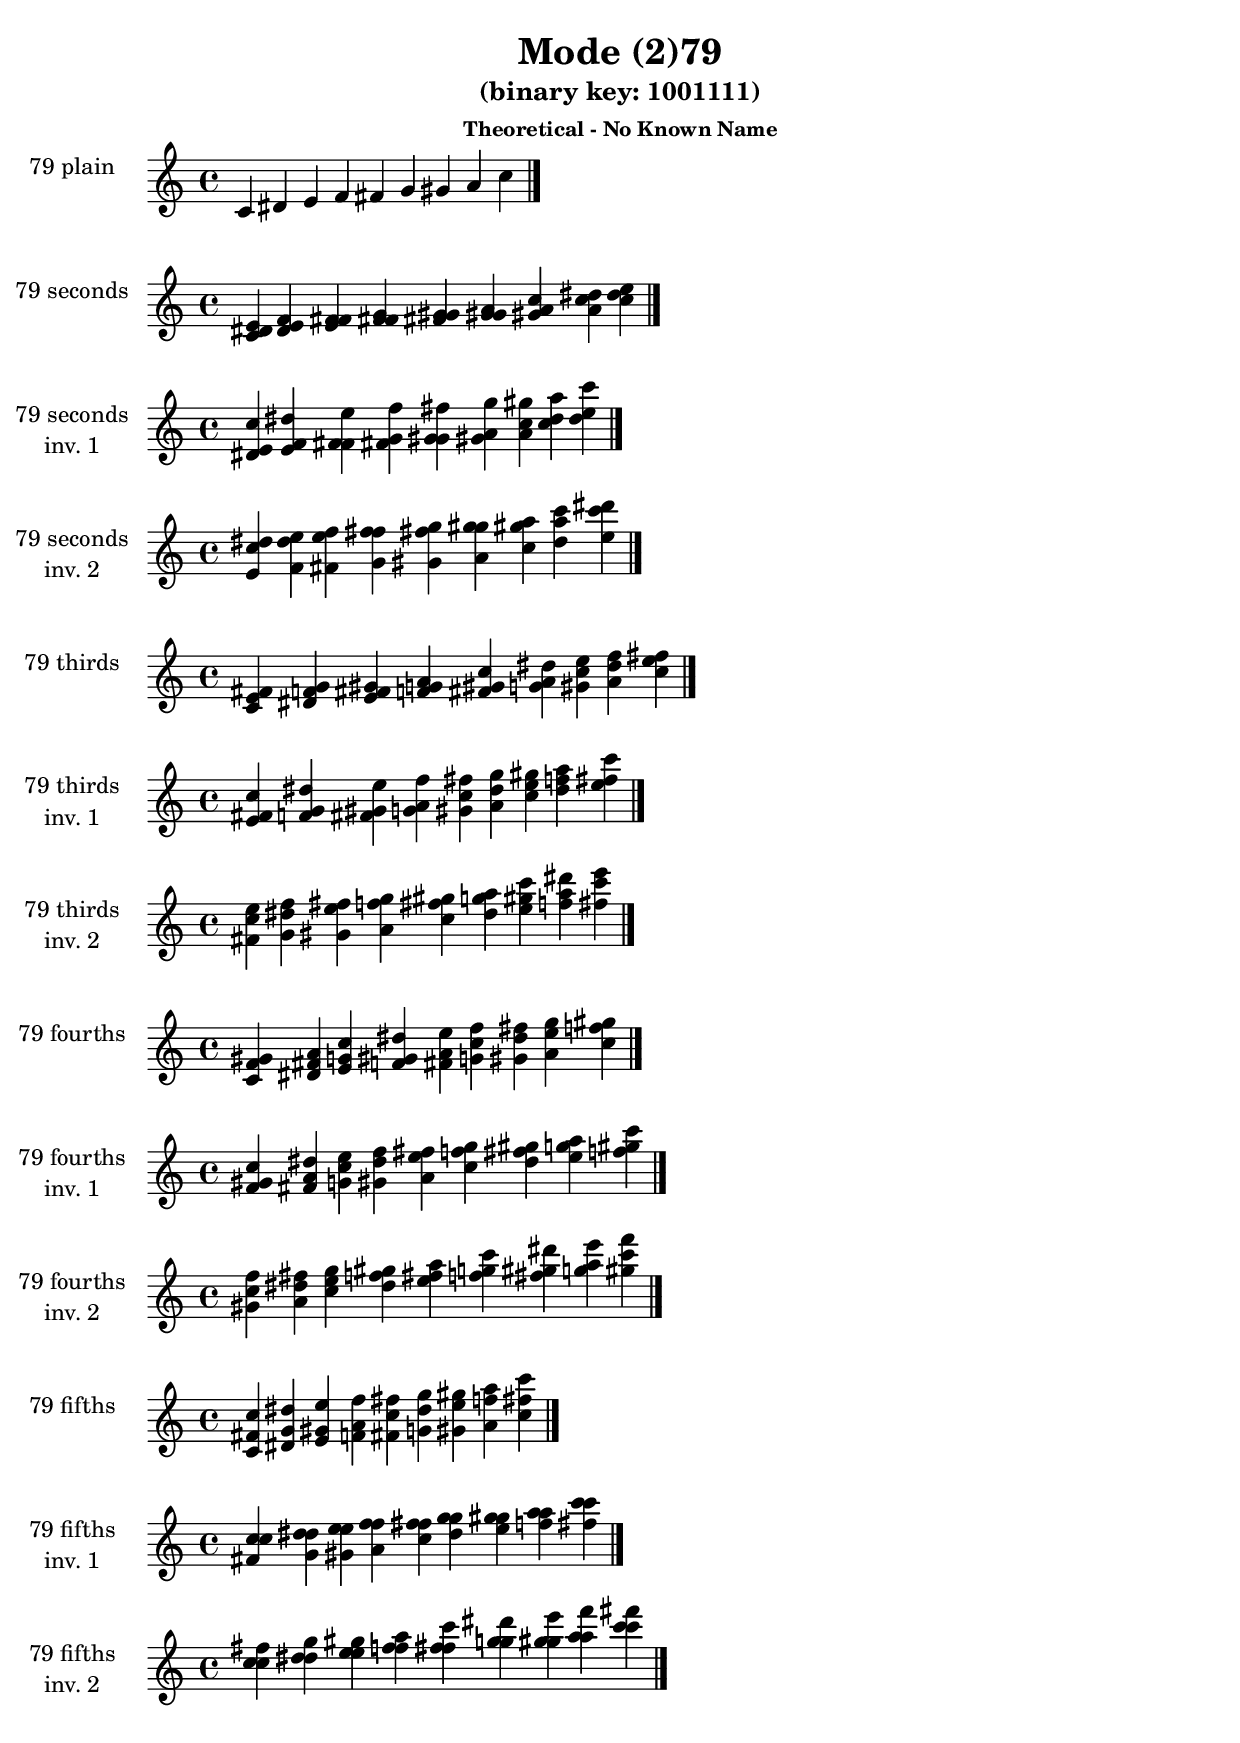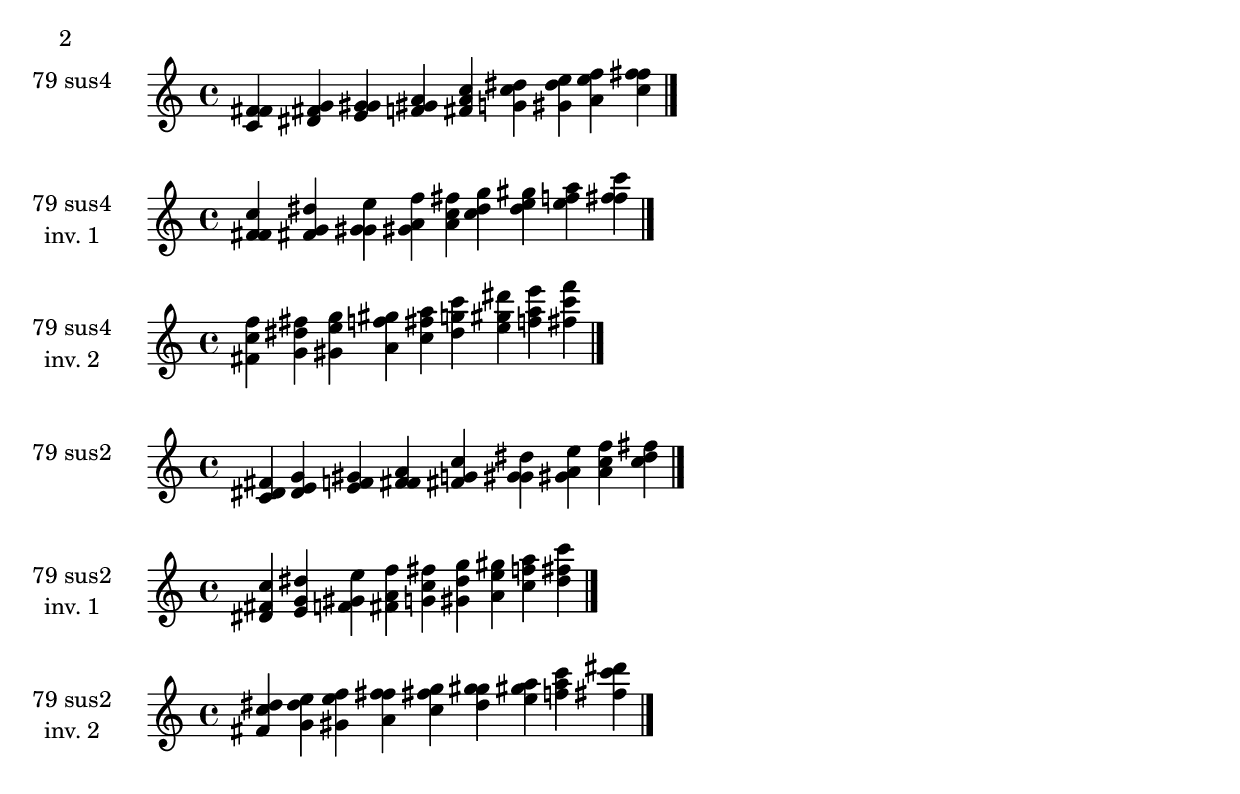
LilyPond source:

\version "2.19.0"

\header {
  title = "Mode (2)79"
  subtitle = "(binary key: 1001111)"
  subsubtitle =  \markup { \left-align \column {
      "Theoretical - No Known Name"
    }
  }
 %% Remove default LilyPond tagline
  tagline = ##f
}

\paper {
  #(set-paper-size "a4")
}

global = {
  \key c \major
  \time 4/4
  \tempo 4=100
}

\book {
  \score {
    \new Staff \with {
      instrumentName =  \markup { \column {
         \hcenter-in #14 \line { 79 plain }
         \hcenter-in #14 \line {  } } }
      midiInstrument = "oboe"
    } { \accidentalStyle "default"
        \cadenzaOn c' dis' e' f' fis' g' gis' a' c''  \cadenzaOff \bar "|." }
    \layout { }
  }
  \score {
    \new Staff \with {
      instrumentName =  \markup { \column {
         \hcenter-in #14 \line { 79 seconds }
         \hcenter-in #14 \line {  } } }
      midiInstrument = "oboe"
    } { \accidentalStyle "default"
        \cadenzaOn <c' dis' e'> <dis' e' f'> <e' f' fis'> <f' fis' g'> <fis' g' gis'> <g' gis' a'> <gis' a' c''> <a' c'' dis''> <c'' dis'' e''>  \cadenzaOff \bar "|." }
    \layout { }
  }
  \score {
    \new Staff \with {
      instrumentName =  \markup { \column {
         \hcenter-in #14 \line { 79 seconds }
         \hcenter-in #14 \line { inv. 1 } } }
      midiInstrument = "oboe"
    } { \accidentalStyle "default"
        \cadenzaOn <dis' e' c''> <e' f' dis''> <f' fis' e''> <fis' g' f''> <g' gis' fis''> <gis' a' g''> <a' c'' gis''> <c'' dis'' a''> <dis'' e'' c'''>  \cadenzaOff \bar "|." }
    \layout { }
  }
  \score {
    \new Staff \with {
      instrumentName =  \markup { \column {
         \hcenter-in #14 \line { 79 seconds }
         \hcenter-in #14 \line { inv. 2 } } }
      midiInstrument = "oboe"
    } { \accidentalStyle "default"
        \cadenzaOn <e' c'' dis''> <f' dis'' e''> <fis' e'' f''> <g' f'' fis''> <gis' fis'' g''> <a' g'' gis''> <c'' gis'' a''> <dis'' a'' c'''> <e'' c''' dis'''>  \cadenzaOff \bar "|." }
    \layout { }
  }
  \score {
    \new Staff \with {
      instrumentName =  \markup { \column {
         \hcenter-in #14 \line { 79 thirds }
         \hcenter-in #14 \line {  } } }
      midiInstrument = "oboe"
    } { \accidentalStyle "default"
        \cadenzaOn <c' e' fis'> <dis' f' g'> <e' fis' gis'> <f' g' a'> <fis' gis' c''> <g' a' dis''> <gis' c'' e''> <a' dis'' f''> <c'' e'' fis''>  \cadenzaOff \bar "|." }
    \layout { }
  }
  \score {
    \new Staff \with {
      instrumentName =  \markup { \column {
         \hcenter-in #14 \line { 79 thirds }
         \hcenter-in #14 \line { inv. 1 } } }
      midiInstrument = "oboe"
    } { \accidentalStyle "default"
        \cadenzaOn <e' fis' c''> <f' g' dis''> <fis' gis' e''> <g' a' f''> <gis' c'' fis''> <a' dis'' g''> <c'' e'' gis''> <dis'' f'' a''> <e'' fis'' c'''>  \cadenzaOff \bar "|." }
    \layout { }
  }
  \score {
    \new Staff \with {
      instrumentName =  \markup { \column {
         \hcenter-in #14 \line { 79 thirds }
         \hcenter-in #14 \line { inv. 2 } } }
      midiInstrument = "oboe"
    } { \accidentalStyle "default"
        \cadenzaOn <fis' c'' e''> <g' dis'' f''> <gis' e'' fis''> <a' f'' g''> <c'' fis'' gis''> <dis'' g'' a''> <e'' gis'' c'''> <f'' a'' dis'''> <fis'' c''' e'''>  \cadenzaOff \bar "|." }
    \layout { }
  }
  \score {
    \new Staff \with {
      instrumentName =  \markup { \column {
         \hcenter-in #14 \line { 79 fourths }
         \hcenter-in #14 \line {  } } }
      midiInstrument = "oboe"
    } { \accidentalStyle "default"
        \cadenzaOn <c' f' gis'> <dis' fis' a'> <e' g' c''> <f' gis' dis''> <fis' a' e''> <g' c'' f''> <gis' dis'' fis''> <a' e'' g''> <c'' f'' gis''>  \cadenzaOff \bar "|." }
    \layout { }
  }
  \score {
    \new Staff \with {
      instrumentName =  \markup { \column {
         \hcenter-in #14 \line { 79 fourths }
         \hcenter-in #14 \line { inv. 1 } } }
      midiInstrument = "oboe"
    } { \accidentalStyle "default"
        \cadenzaOn <f' gis' c''> <fis' a' dis''> <g' c'' e''> <gis' dis'' f''> <a' e'' fis''> <c'' f'' g''> <dis'' fis'' gis''> <e'' g'' a''> <f'' gis'' c'''>  \cadenzaOff \bar "|." }
    \layout { }
  }
  \score {
    \new Staff \with {
      instrumentName =  \markup { \column {
         \hcenter-in #14 \line { 79 fourths }
         \hcenter-in #14 \line { inv. 2 } } }
      midiInstrument = "oboe"
    } { \accidentalStyle "default"
        \cadenzaOn <gis' c'' f''> <a' dis'' fis''> <c'' e'' g''> <dis'' f'' gis''> <e'' fis'' a''> <f'' g'' c'''> <fis'' gis'' dis'''> <g'' a'' e'''> <gis'' c''' f'''>  \cadenzaOff \bar "|." }
    \layout { }
  }
  \score {
    \new Staff \with {
      instrumentName =  \markup { \column {
         \hcenter-in #14 \line { 79 fifths }
         \hcenter-in #14 \line {  } } }
      midiInstrument = "oboe"
    } { \accidentalStyle "default"
        \cadenzaOn <c' fis' c''> <dis' g' dis''> <e' gis' e''> <f' a' f''> <fis' c'' fis''> <g' dis'' g''> <gis' e'' gis''> <a' f'' a''> <c'' fis'' c'''>  \cadenzaOff \bar "|." }
    \layout { }
  }
  \score {
    \new Staff \with {
      instrumentName =  \markup { \column {
         \hcenter-in #14 \line { 79 fifths }
         \hcenter-in #14 \line { inv. 1 } } }
      midiInstrument = "oboe"
    } { \accidentalStyle "default"
        \cadenzaOn <fis' c'' c''> <g' dis'' dis''> <gis' e'' e''> <a' f'' f''> <c'' fis'' fis''> <dis'' g'' g''> <e'' gis'' gis''> <f'' a'' a''> <fis'' c''' c'''>  \cadenzaOff \bar "|." }
    \layout { }
  }
  \score {
    \new Staff \with {
      instrumentName =  \markup { \column {
         \hcenter-in #14 \line { 79 fifths }
         \hcenter-in #14 \line { inv. 2 } } }
      midiInstrument = "oboe"
    } { \accidentalStyle "default"
        \cadenzaOn <c'' c'' fis''> <dis'' dis'' g''> <e'' e'' gis''> <f'' f'' a''> <fis'' fis'' c'''> <g'' g'' dis'''> <gis'' gis'' e'''> <a'' a'' f'''> <c''' c''' fis'''>  \cadenzaOff \bar "|." }
    \layout { }
  }
  \score {
    \new Staff \with {
      instrumentName =  \markup { \column {
         \hcenter-in #14 \line { 79 sus4 }
         \hcenter-in #14 \line {  } } }
      midiInstrument = "oboe"
    } { \accidentalStyle "default"
        \cadenzaOn <c' f' fis'> <dis' fis' g'> <e' g' gis'> <f' gis' a'> <fis' a' c''> <g' c'' dis''> <gis' dis'' e''> <a' e'' f''> <c'' f'' fis''>  \cadenzaOff \bar "|." }
    \layout { }
  }
  \score {
    \new Staff \with {
      instrumentName =  \markup { \column {
         \hcenter-in #14 \line { 79 sus4 }
         \hcenter-in #14 \line { inv. 1 } } }
      midiInstrument = "oboe"
    } { \accidentalStyle "default"
        \cadenzaOn <f' fis' c''> <fis' g' dis''> <g' gis' e''> <gis' a' f''> <a' c'' fis''> <c'' dis'' g''> <dis'' e'' gis''> <e'' f'' a''> <f'' fis'' c'''>  \cadenzaOff \bar "|." }
    \layout { }
  }
  \score {
    \new Staff \with {
      instrumentName =  \markup { \column {
         \hcenter-in #14 \line { 79 sus4 }
         \hcenter-in #14 \line { inv. 2 } } }
      midiInstrument = "oboe"
    } { \accidentalStyle "default"
        \cadenzaOn <fis' c'' f''> <g' dis'' fis''> <gis' e'' g''> <a' f'' gis''> <c'' fis'' a''> <dis'' g'' c'''> <e'' gis'' dis'''> <f'' a'' e'''> <fis'' c''' f'''>  \cadenzaOff \bar "|." }
    \layout { }
  }
  \score {
    \new Staff \with {
      instrumentName =  \markup { \column {
         \hcenter-in #14 \line { 79 sus2 }
         \hcenter-in #14 \line {  } } }
      midiInstrument = "oboe"
    } { \accidentalStyle "default"
        \cadenzaOn <c' dis' fis'> <dis' e' g'> <e' f' gis'> <f' fis' a'> <fis' g' c''> <g' gis' dis''> <gis' a' e''> <a' c'' f''> <c'' dis'' fis''>  \cadenzaOff \bar "|." }
    \layout { }
  }
  \score {
    \new Staff \with {
      instrumentName =  \markup { \column {
         \hcenter-in #14 \line { 79 sus2 }
         \hcenter-in #14 \line { inv. 1 } } }
      midiInstrument = "oboe"
    } { \accidentalStyle "default"
        \cadenzaOn <dis' fis' c''> <e' g' dis''> <f' gis' e''> <fis' a' f''> <g' c'' fis''> <gis' dis'' g''> <a' e'' gis''> <c'' f'' a''> <dis'' fis'' c'''>  \cadenzaOff \bar "|." }
    \layout { }
  }
  \score {
    \new Staff \with {
      instrumentName =  \markup { \column {
         \hcenter-in #14 \line { 79 sus2 }
         \hcenter-in #14 \line { inv. 2 } } }
      midiInstrument = "oboe"
    } { \accidentalStyle "default"
        \cadenzaOn <fis' c'' dis''> <g' dis'' e''> <gis' e'' f''> <a' f'' fis''> <c'' fis'' g''> <dis'' g'' gis''> <e'' gis'' a''> <f'' a'' c'''> <fis'' c''' dis'''>  \cadenzaOff \bar "|." }
    \layout { }
  }
}

\book {
  \bookOutputSuffix "plain_"
  \score {
    \new Staff \with {
      instrumentName =  \markup { \column {
         \hcenter-in #14 \line { 79 plain }
         \hcenter-in #14 \line {  } } }
      midiInstrument = "oboe"
    } { \accidentalStyle "default"
        \cadenzaOn c' dis' e' f' fis' g' gis' a' c''  \cadenzaOff \bar "|." }
    \midi { }
  }
}
\book {
  \bookOutputSuffix "seconds_"
  \score {
    \new Staff \with {
      instrumentName =  \markup { \column {
         \hcenter-in #14 \line { 79 seconds }
         \hcenter-in #14 \line {  } } }
      midiInstrument = "oboe"
    } { \accidentalStyle "default"
        \cadenzaOn <c' dis' e'> <dis' e' f'> <e' f' fis'> <f' fis' g'> <fis' g' gis'> <g' gis' a'> <gis' a' c''> <a' c'' dis''> <c'' dis'' e''>  \cadenzaOff \bar "|." }
    \midi { }
  }
}
\book {
  \bookOutputSuffix "seconds_inv. 1"
  \score {
    \new Staff \with {
      instrumentName =  \markup { \column {
         \hcenter-in #14 \line { 79 seconds }
         \hcenter-in #14 \line { inv. 1 } } }
      midiInstrument = "oboe"
    } { \accidentalStyle "default"
        \cadenzaOn <dis' e' c''> <e' f' dis''> <f' fis' e''> <fis' g' f''> <g' gis' fis''> <gis' a' g''> <a' c'' gis''> <c'' dis'' a''> <dis'' e'' c'''>  \cadenzaOff \bar "|." }
    \midi { }
  }
}
\book {
  \bookOutputSuffix "seconds_inv. 2"
  \score {
    \new Staff \with {
      instrumentName =  \markup { \column {
         \hcenter-in #14 \line { 79 seconds }
         \hcenter-in #14 \line { inv. 2 } } }
      midiInstrument = "oboe"
    } { \accidentalStyle "default"
        \cadenzaOn <e' c'' dis''> <f' dis'' e''> <fis' e'' f''> <g' f'' fis''> <gis' fis'' g''> <a' g'' gis''> <c'' gis'' a''> <dis'' a'' c'''> <e'' c''' dis'''>  \cadenzaOff \bar "|." }
    \midi { }
  }
}
\book {
  \bookOutputSuffix "thirds_"
  \score {
    \new Staff \with {
      instrumentName =  \markup { \column {
         \hcenter-in #14 \line { 79 thirds }
         \hcenter-in #14 \line {  } } }
      midiInstrument = "oboe"
    } { \accidentalStyle "default"
        \cadenzaOn <c' e' fis'> <dis' f' g'> <e' fis' gis'> <f' g' a'> <fis' gis' c''> <g' a' dis''> <gis' c'' e''> <a' dis'' f''> <c'' e'' fis''>  \cadenzaOff \bar "|." }
    \midi { }
  }
}
\book {
  \bookOutputSuffix "thirds_inv. 1"
  \score {
    \new Staff \with {
      instrumentName =  \markup { \column {
         \hcenter-in #14 \line { 79 thirds }
         \hcenter-in #14 \line { inv. 1 } } }
      midiInstrument = "oboe"
    } { \accidentalStyle "default"
        \cadenzaOn <e' fis' c''> <f' g' dis''> <fis' gis' e''> <g' a' f''> <gis' c'' fis''> <a' dis'' g''> <c'' e'' gis''> <dis'' f'' a''> <e'' fis'' c'''>  \cadenzaOff \bar "|." }
    \midi { }
  }
}
\book {
  \bookOutputSuffix "thirds_inv. 2"
  \score {
    \new Staff \with {
      instrumentName =  \markup { \column {
         \hcenter-in #14 \line { 79 thirds }
         \hcenter-in #14 \line { inv. 2 } } }
      midiInstrument = "oboe"
    } { \accidentalStyle "default"
        \cadenzaOn <fis' c'' e''> <g' dis'' f''> <gis' e'' fis''> <a' f'' g''> <c'' fis'' gis''> <dis'' g'' a''> <e'' gis'' c'''> <f'' a'' dis'''> <fis'' c''' e'''>  \cadenzaOff \bar "|." }
    \midi { }
  }
}
\book {
  \bookOutputSuffix "fourths_"
  \score {
    \new Staff \with {
      instrumentName =  \markup { \column {
         \hcenter-in #14 \line { 79 fourths }
         \hcenter-in #14 \line {  } } }
      midiInstrument = "oboe"
    } { \accidentalStyle "default"
        \cadenzaOn <c' f' gis'> <dis' fis' a'> <e' g' c''> <f' gis' dis''> <fis' a' e''> <g' c'' f''> <gis' dis'' fis''> <a' e'' g''> <c'' f'' gis''>  \cadenzaOff \bar "|." }
    \midi { }
  }
}
\book {
  \bookOutputSuffix "fourths_inv. 1"
  \score {
    \new Staff \with {
      instrumentName =  \markup { \column {
         \hcenter-in #14 \line { 79 fourths }
         \hcenter-in #14 \line { inv. 1 } } }
      midiInstrument = "oboe"
    } { \accidentalStyle "default"
        \cadenzaOn <f' gis' c''> <fis' a' dis''> <g' c'' e''> <gis' dis'' f''> <a' e'' fis''> <c'' f'' g''> <dis'' fis'' gis''> <e'' g'' a''> <f'' gis'' c'''>  \cadenzaOff \bar "|." }
    \midi { }
  }
}
\book {
  \bookOutputSuffix "fourths_inv. 2"
  \score {
    \new Staff \with {
      instrumentName =  \markup { \column {
         \hcenter-in #14 \line { 79 fourths }
         \hcenter-in #14 \line { inv. 2 } } }
      midiInstrument = "oboe"
    } { \accidentalStyle "default"
        \cadenzaOn <gis' c'' f''> <a' dis'' fis''> <c'' e'' g''> <dis'' f'' gis''> <e'' fis'' a''> <f'' g'' c'''> <fis'' gis'' dis'''> <g'' a'' e'''> <gis'' c''' f'''>  \cadenzaOff \bar "|." }
    \midi { }
  }
}
\book {
  \bookOutputSuffix "fifths_"
  \score {
    \new Staff \with {
      instrumentName =  \markup { \column {
         \hcenter-in #14 \line { 79 fifths }
         \hcenter-in #14 \line {  } } }
      midiInstrument = "oboe"
    } { \accidentalStyle "default"
        \cadenzaOn <c' fis' c''> <dis' g' dis''> <e' gis' e''> <f' a' f''> <fis' c'' fis''> <g' dis'' g''> <gis' e'' gis''> <a' f'' a''> <c'' fis'' c'''>  \cadenzaOff \bar "|." }
    \midi { }
  }
}
\book {
  \bookOutputSuffix "fifths_inv. 1"
  \score {
    \new Staff \with {
      instrumentName =  \markup { \column {
         \hcenter-in #14 \line { 79 fifths }
         \hcenter-in #14 \line { inv. 1 } } }
      midiInstrument = "oboe"
    } { \accidentalStyle "default"
        \cadenzaOn <fis' c'' c''> <g' dis'' dis''> <gis' e'' e''> <a' f'' f''> <c'' fis'' fis''> <dis'' g'' g''> <e'' gis'' gis''> <f'' a'' a''> <fis'' c''' c'''>  \cadenzaOff \bar "|." }
    \midi { }
  }
}
\book {
  \bookOutputSuffix "fifths_inv. 2"
  \score {
    \new Staff \with {
      instrumentName =  \markup { \column {
         \hcenter-in #14 \line { 79 fifths }
         \hcenter-in #14 \line { inv. 2 } } }
      midiInstrument = "oboe"
    } { \accidentalStyle "default"
        \cadenzaOn <c'' c'' fis''> <dis'' dis'' g''> <e'' e'' gis''> <f'' f'' a''> <fis'' fis'' c'''> <g'' g'' dis'''> <gis'' gis'' e'''> <a'' a'' f'''> <c''' c''' fis'''>  \cadenzaOff \bar "|." }
    \midi { }
  }
}
\book {
  \bookOutputSuffix "sus4_"
  \score {
    \new Staff \with {
      instrumentName =  \markup { \column {
         \hcenter-in #14 \line { 79 sus4 }
         \hcenter-in #14 \line {  } } }
      midiInstrument = "oboe"
    } { \accidentalStyle "default"
        \cadenzaOn <c' f' fis'> <dis' fis' g'> <e' g' gis'> <f' gis' a'> <fis' a' c''> <g' c'' dis''> <gis' dis'' e''> <a' e'' f''> <c'' f'' fis''>  \cadenzaOff \bar "|." }
    \midi { }
  }
}
\book {
  \bookOutputSuffix "sus4_inv. 1"
  \score {
    \new Staff \with {
      instrumentName =  \markup { \column {
         \hcenter-in #14 \line { 79 sus4 }
         \hcenter-in #14 \line { inv. 1 } } }
      midiInstrument = "oboe"
    } { \accidentalStyle "default"
        \cadenzaOn <f' fis' c''> <fis' g' dis''> <g' gis' e''> <gis' a' f''> <a' c'' fis''> <c'' dis'' g''> <dis'' e'' gis''> <e'' f'' a''> <f'' fis'' c'''>  \cadenzaOff \bar "|." }
    \midi { }
  }
}
\book {
  \bookOutputSuffix "sus4_inv. 2"
  \score {
    \new Staff \with {
      instrumentName =  \markup { \column {
         \hcenter-in #14 \line { 79 sus4 }
         \hcenter-in #14 \line { inv. 2 } } }
      midiInstrument = "oboe"
    } { \accidentalStyle "default"
        \cadenzaOn <fis' c'' f''> <g' dis'' fis''> <gis' e'' g''> <a' f'' gis''> <c'' fis'' a''> <dis'' g'' c'''> <e'' gis'' dis'''> <f'' a'' e'''> <fis'' c''' f'''>  \cadenzaOff \bar "|." }
    \midi { }
  }
}
\book {
  \bookOutputSuffix "sus2_"
  \score {
    \new Staff \with {
      instrumentName =  \markup { \column {
         \hcenter-in #14 \line { 79 sus2 }
         \hcenter-in #14 \line {  } } }
      midiInstrument = "oboe"
    } { \accidentalStyle "default"
        \cadenzaOn <c' dis' fis'> <dis' e' g'> <e' f' gis'> <f' fis' a'> <fis' g' c''> <g' gis' dis''> <gis' a' e''> <a' c'' f''> <c'' dis'' fis''>  \cadenzaOff \bar "|." }
    \midi { }
  }
}
\book {
  \bookOutputSuffix "sus2_inv. 1"
  \score {
    \new Staff \with {
      instrumentName =  \markup { \column {
         \hcenter-in #14 \line { 79 sus2 }
         \hcenter-in #14 \line { inv. 1 } } }
      midiInstrument = "oboe"
    } { \accidentalStyle "default"
        \cadenzaOn <dis' fis' c''> <e' g' dis''> <f' gis' e''> <fis' a' f''> <g' c'' fis''> <gis' dis'' g''> <a' e'' gis''> <c'' f'' a''> <dis'' fis'' c'''>  \cadenzaOff \bar "|." }
    \midi { }
  }
}
\book {
  \bookOutputSuffix "sus2_inv. 2"
  \score {
    \new Staff \with {
      instrumentName =  \markup { \column {
         \hcenter-in #14 \line { 79 sus2 }
         \hcenter-in #14 \line { inv. 2 } } }
      midiInstrument = "oboe"
    } { \accidentalStyle "default"
        \cadenzaOn <fis' c'' dis''> <g' dis'' e''> <gis' e'' f''> <a' f'' fis''> <c'' fis'' g''> <dis'' g'' gis''> <e'' gis'' a''> <f'' a'' c'''> <fis'' c''' dis'''>  \cadenzaOff \bar "|." }
    \midi { }
  }
}
